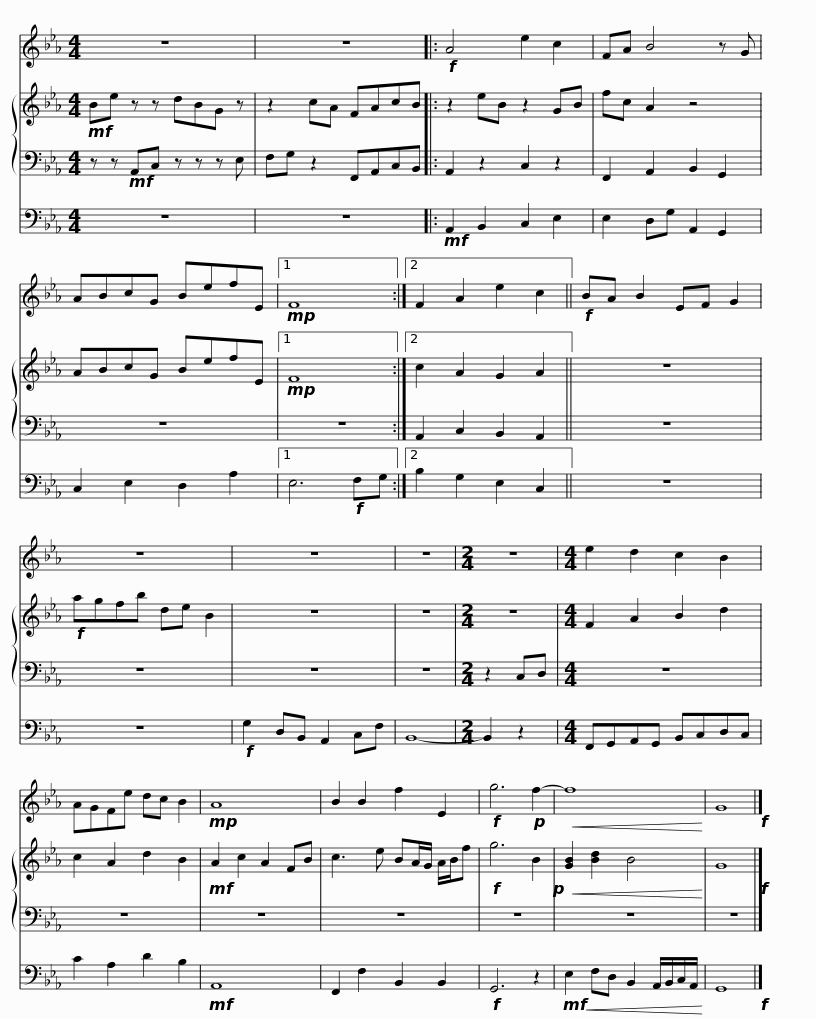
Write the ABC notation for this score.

X:1
%%score 1 { 2 | 3 } 4
L:1/8
M:4/4
I:linebreak $
K:Eb
V:1 treble
V:2 treble
V:3 bass
V:4 bass
V:1
 z8 | z8 |:!f! A4 e2 c2 | FA B4 z G |$ ABcG BefE |1 %5
!mp! F8 :|2 F2 A2 e2 c2 ||!f! BA B2 EF G2 | z8 |$ z8 | %10
 z8 |[M:2/4] z4 |[M:4/4] e2 d2 c2 B2 | AGFe dc B2 |!mp! A8 |$ %15
 B2 B2 f2 E2 |!f! g6!p! f2- |!<(! f8!<)! | G8!f! |] %19
V:2
!mf! Be z z dBG z | z2 cA FAcB |: z2 eB z2 GB | fc A2 z4 |$ ABcG BefE |1 %5
!mp! F8 :|2 c2 A2 G2 A2 || z8 |!f! agfb de B2 |$ z8 | %10
 z8 |[M:2/4] z4 |[M:4/4] F2 A2 B2 d2 | c2 A2 d2 B2 |!mf! A2 c2 A2 FB |$ %15
 c3 e BA/G/ A/B/f |!f! g6 B2!p! |!<(! [GB]2 [Bd]2 B4!<)! | G8!f! |] %19
V:3
 z z!mf! A,,C, z z z E, | F,G, z2 F,,A,,C,B,, |: A,,2 z2 C,2 z2 | F,,2 A,,2 B,,2 G,,2 |$ z8 |1 %5
 z8 :|2 A,,2 C,2 B,,2 A,,2 || z8 | z8 |$ z8 | %10
 z8 |[M:2/4] z2 C,D, |[M:4/4] z8 | z8 | z8 |$ %15
 z8 | z8 | z8 | z8 |] %19
V:4
 z8 | z8 |:!mf! A,,2 B,,2 C,2 E,2 | E,2 D,G, A,,2 G,,2 |$ C,2 E,2 D,2 A,2 |1 %5
 E,6!f! F,G, :|2 B,2 G,2 E,2 C,2 || z8 | z8 |$!f! G,2 D,B,, A,,2 C,F, | %10
 B,,8- |[M:2/4] B,,2 z2 |[M:4/4] F,,G,,A,,G,, B,,C,D,C, | C2 A,2 D2 B,2 |!mf! A,,8 |$ %15
 F,,2 F,2 B,,2 B,,2 |!f! G,,6 z2 |!mf!!<(! E,2 F,D, B,,2 A,,/B,,/C,/A,,/!<)! | G,,8!f! |] %19
